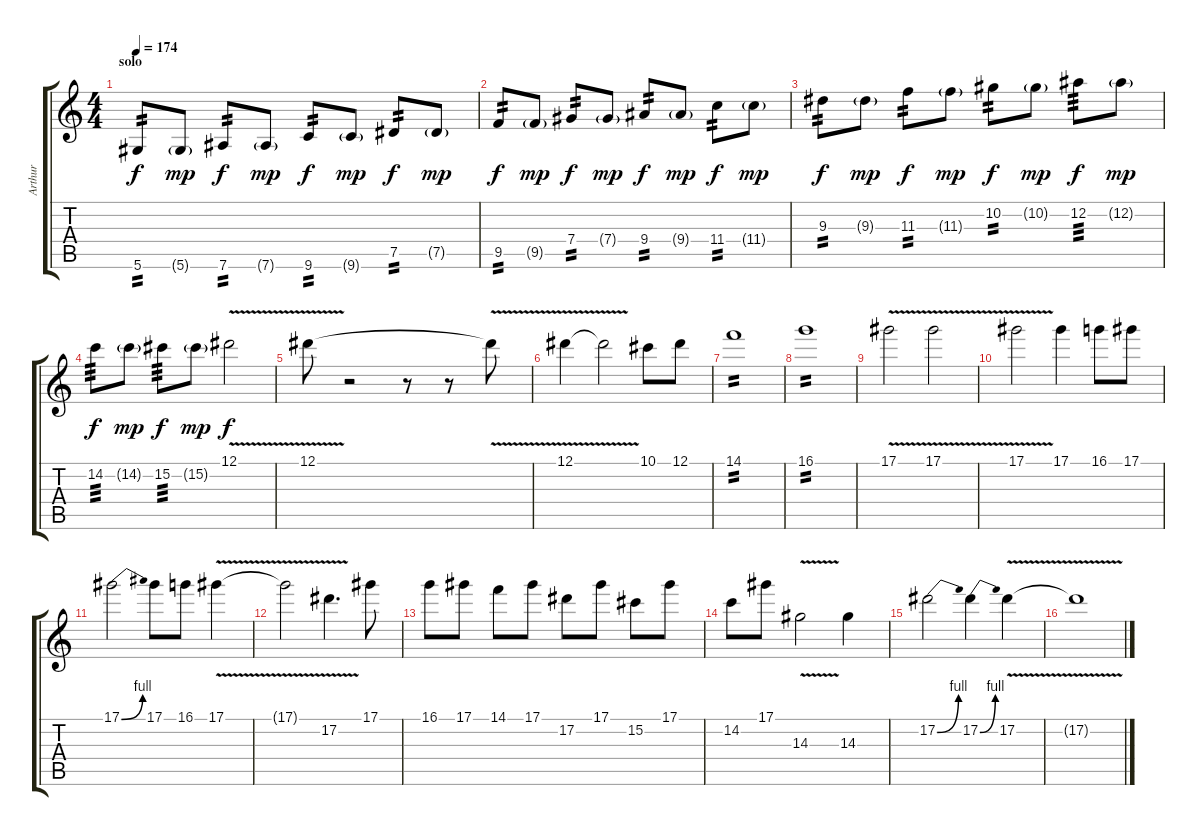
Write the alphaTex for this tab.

\track ("Arthur" "Arthur") {instrument distortionguitar}
\staff {score tabs}
\tuning (Eb4 Bb3 Gb3 Db3 Ab2 Eb2) {hide}
\ts (4 4)
\section ("" "solo")
\tempo 174
\clef g2
\ks c
5.6.8{tp 2 dy f volume 14} 5.6{g}.8{dy mp} 7.6.8{tp 2 dy f} 7.6{g}.8{dy mp} 9.6.8{tp 2 dy f} 9.6{g}.8{dy mp} 7.5.8{tp 2 dy f} 7.5{g}.8{dy mp} |
9.5.8{tp 2 dy f} 9.5{g}.8{dy mp} 7.4.8{tp 2 dy f} 7.4{g}.8{dy mp} 9.4.8{tp 2 dy f} 9.4{g}.8{dy mp} 11.4.8{tp 2 dy f} 11.4{g}.8{dy mp} |
9.3.8{tp 2 dy f} 9.3{g}.8{dy mp} 11.3.8{tp 2 dy f} 11.3{g}.8{dy mp} 10.2.8{tp 2 dy f} 10.2{g}.8{dy mp} 12.2.8{tp 3 dy f} 12.2{g}.8{dy mp} |
14.2.8{tp 3 dy f} 14.2{g}.8{dy mp} 15.2.8{tp 3 dy f} 15.2{g}.8{dy mp} 12.1{v}.2{dy f} |
12.1{v}.8 r.2 r.8 r.8 12.1{t}.8 |
12.1{v}.4 12.1{t}.2 10.1.8 12.1.8 |
14.1.1{tp 2} |
16.1.1{tp 2} |
17.1{v}.2 17.1{v}.2 |
17.1{v}.2 17.1.4 16.1.8 17.1.8 |
17.1{be (bend 0 0 60 4)}.2 17.1.8 16.1.8 17.1{v}.4 |
17.1{t}.2 17.2{v}.4{d} 17.1.8 |
16.1.8 17.1.8 14.1.8 17.1.8 17.2.8 17.1.8 15.2.8 17.1.8 |
14.2.8 17.1.8 14.3{v}.2 14.3.4 |
17.2{be (bend 0 0 60 4)}.2 17.2{be (bend 0 0 60 4)}.4 17.2{v}.4 |
17.2{t}.1
